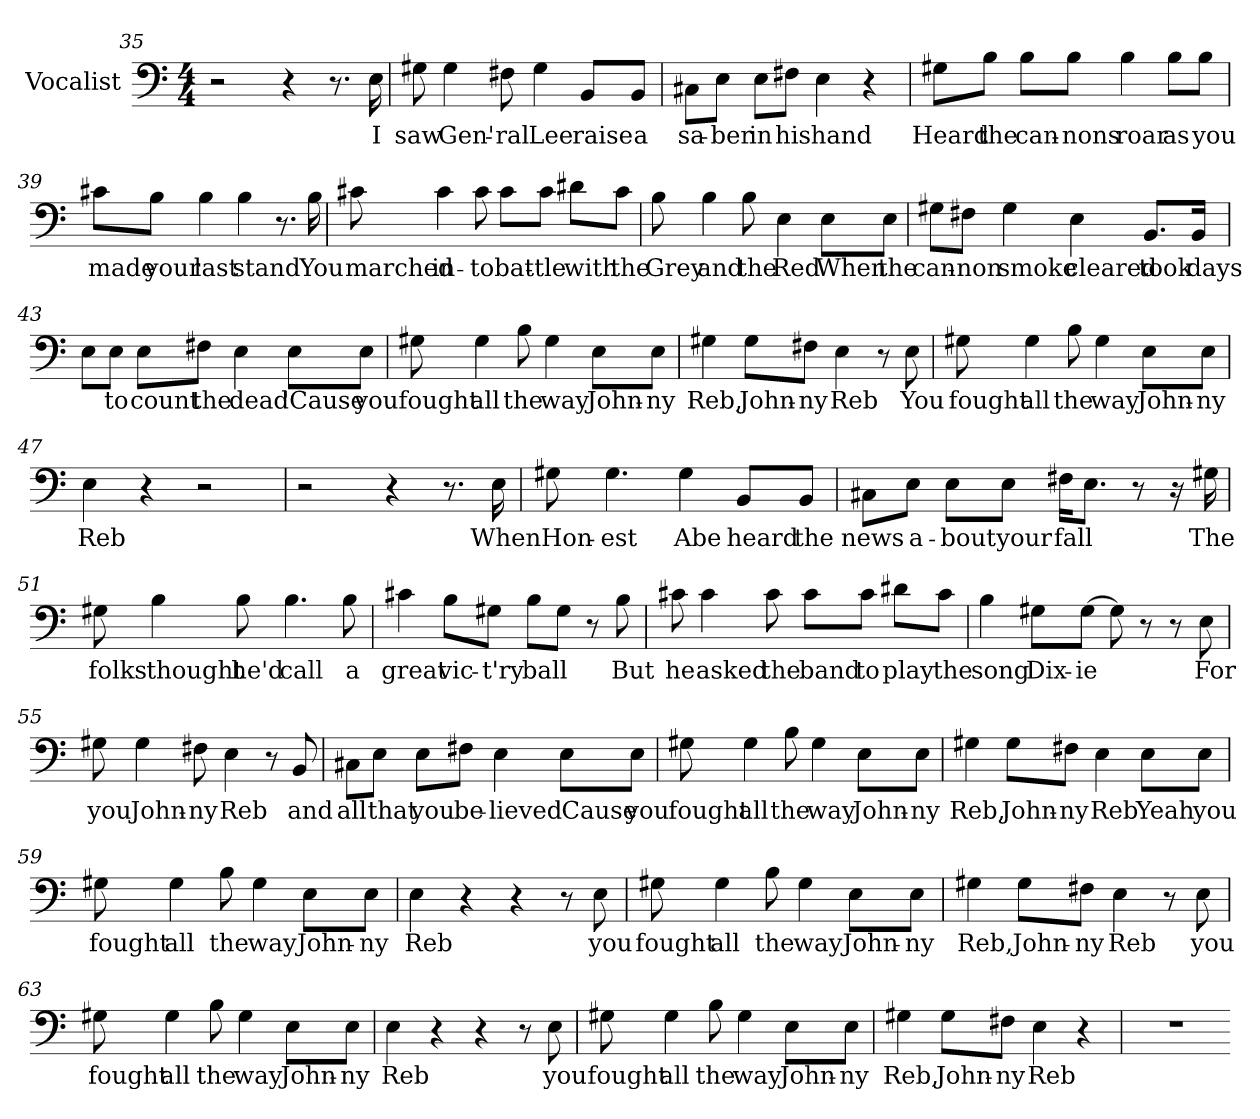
**kern	**text
*part1	*part1
*staff1	*staff1
*I"Vocalist	*
*clefF4	*
*M4/4	*
=35	=35
2r	.
4r	.
8.r	.
16E	I
=36	=36
8G#X	saw
4G#	Gen'-
8F#X	-ral
4G#	Lee
8BB/L	raise
8BB/J	a
=37	=37
8C#X\L	sa-
8E\J	-ber
8E\L	in
8F#X\J	his
4E	hand
4r	.
=38	=38
8G#X\L	Heard
8B\J	the
8B\L	can-
8B\J	-nons
4B	roar
8B\L	as
8B\J	you
=39	=39
8c#X\L	made
8B\J	your
4B	last
4B	stand
8.r	.
16B	You
=40	=40
8c#X	marched
4c#	in-
8c#	-to
8c#\L	bat-
8c#\J	-tle
8d#X\L	with
8c#\J	the
=41	=41
8B	Grey
4B	and
8B	the
4E	Red
8E\L	When
8E\J	the
=42	=42
8G#X\L	can-
8F#X\J	-non
4G#	smoke
4E	cleared
8.BB/L	took
16BB/Jk	days
=43	=43
8E\L	_
8E\J	to
8E\L	count
8F#X\J	the
4E	dead
8E\L	'Cause
8E\J	you
=44	=44
8G#X	fought
4G#	all
8B	the
4G#	way
8E\L	John-
8E\J	-ny
=45	=45
4G#X	Reb,
8G#\L	John-
8F#X\J	-ny
4E	Reb
8r	.
8E	You
=46	=46
8G#X	fought
4G#	all
8B	the
4G#	way
8E\L	John-
8E\J	-ny
=47	=47
4E	Reb
4r	.
2r	.
=48	=48
2r	.
4r	.
8.r	.
16E	When
=49	=49
8G#X	Hon-
4.G#	-est
4G#	Abe
8BB/L	heard
8BB/J	the
=50	=50
8C#X\L	news
8E\J	a-
8E\L	-bout
8E\J	your
16F#X\KL	fall
8.E\J	_
8r	.
16r	.
16G#X	The
=51	=51
8G#X	folks
4B	thought
8B	he'd
4.B	call
8B	a
=52	=52
4c#X	great
8B\L	vic-
8G#X\J	-t'ry
8B\L	ball
8G#\J	_
8r	.
8B	But
=53	=53
8c#X	he
4c#	asked
8c#	the
8c#\L	band
8c#\J	to
8d#X\L	play
8c#\J	the
=54	=54
4B	song
8G#X\L	Dix-
[8G#\J	-ie
8G#]	_
8r	.
8r	.
8E	For
=55	=55
8G#X	you
4G#	John-
8F#X	-ny
4E	Reb
8r	.
8BB	and
=56	=56
8C#X\L	all
8E\J	that
8E\L	you
8F#X\J	be-
4E	-lieved
8E\L	'Cause
8E\J	you
=57	=57
8G#X	fought
4G#	all
8B	the
4G#	way
8E\L	John-
8E\J	-ny
=58	=58
4G#X	Reb,
8G#\L	John-
8F#X\J	-ny
4E	Reb
8E\L	Yeah
8E\J	you
=59	=59
8G#X	fought
4G#	all
8B	the
4G#	way
8E\L	John-
8E\J	-ny
=60	=60
4E	Reb
4r	.
4r	.
8r	.
8E	you
=61	=61
8G#X	fought
4G#	all
8B	the
4G#	way
8E\L	John-
8E\J	-ny
=62	=62
4G#X	Reb,
8G#\L	John-
8F#X\J	-ny
4E	Reb
8r	.
8E	you
=63	=63
8G#X	fought
4G#	all
8B	the
4G#	way
8E\L	John-
8E\J	-ny
=64	=64
4E	Reb
4r	.
4r	.
8r	.
8E	you
=65	=65
8G#X	fought
4G#	all
8B	the
4G#	way
8E\L	John-
8E\J	-ny
=66	=66
4G#X	Reb,
8G#\L	John-
8F#X\J	-ny
4E	Reb
4r	.
=67	=67
1r	.
=-	=-
*-	*-
